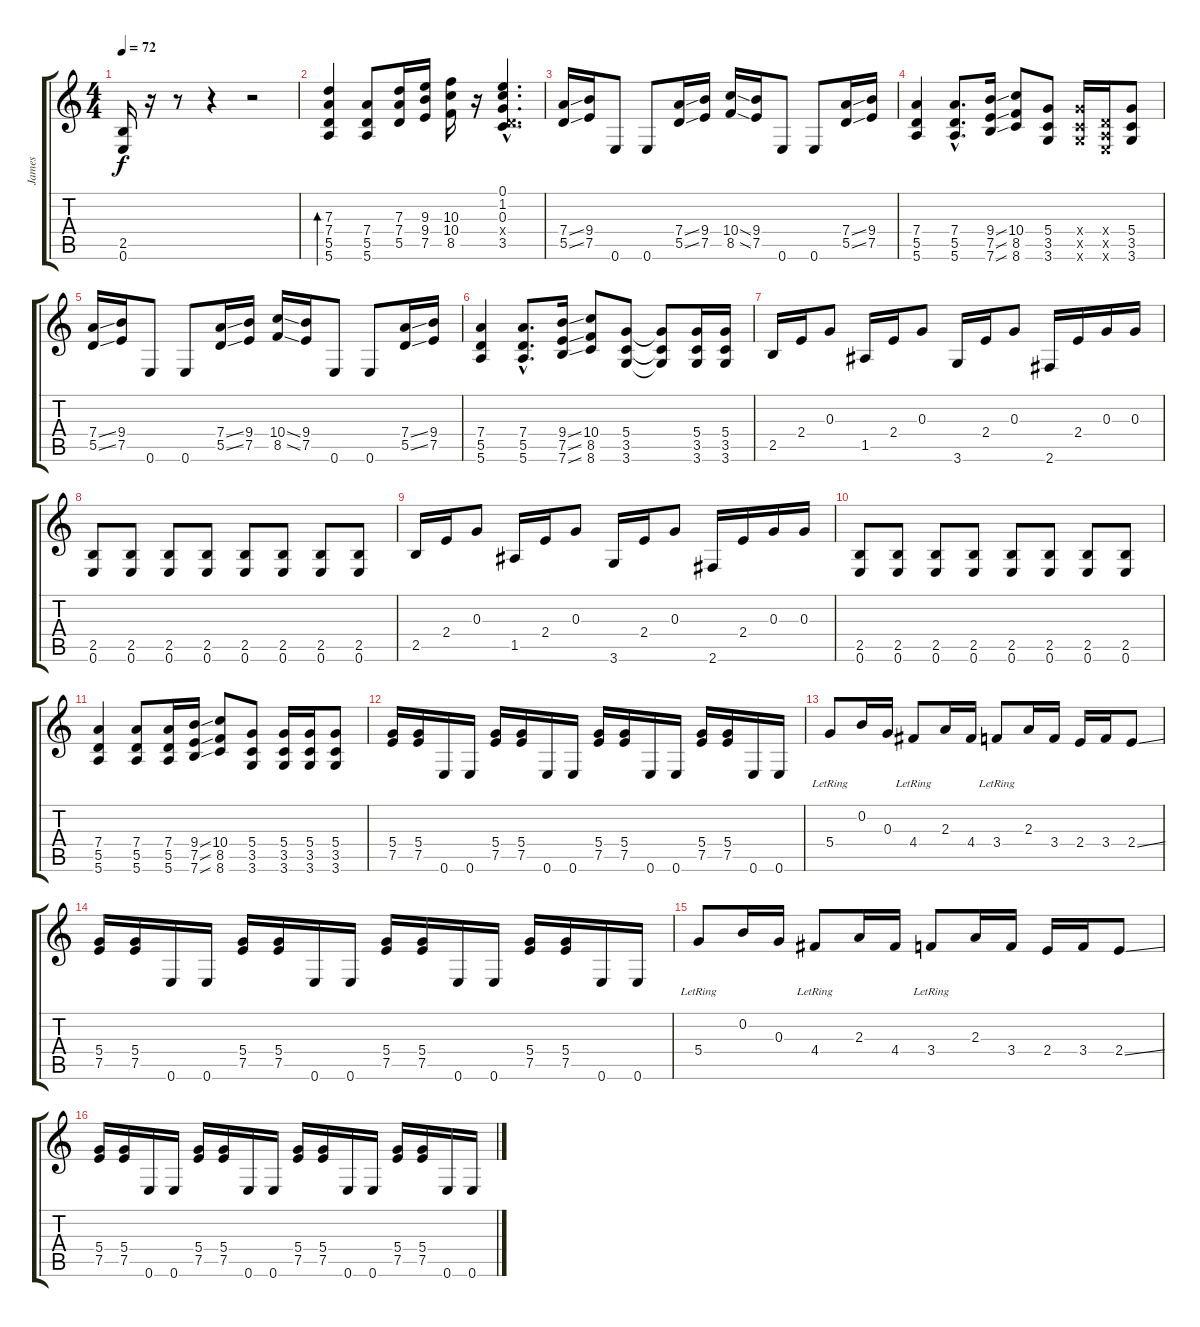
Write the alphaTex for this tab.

\track ("James" "James") {instrument distortionguitar}
\staff {score tabs}
\tuning (E4 B3 G3 D3 A2 E2) {hide}
\ts (4 4)
\tempo 72
\clef g2
\ks c
(2.5 0.6).16{dy f} r.16 r.8 r.4 r.2 |
(7.3 7.4 5.5 5.6).4{bd 240} (7.4 5.5 5.6).8 (7.3 7.4 5.5).16 (9.3 9.4 7.5).16 (10.3 10.4 8.5).16 r.16 (0.1{hac} 1.2{hac} 0.3{hac} 0.4{hac x} 3.5{hac}).4{d} |
(7.4{ss} 5.5{ss}).16 (9.4 7.5).16 0.6.8 0.6.8 (7.4{ss} 5.5{ss}).16 (9.4 7.5).16 (10.4{ss} 8.5{ss}).16 (9.4 7.5).16 0.6.8 0.6.8 (7.4{ss} 5.5{ss}).16 (9.4 7.5).16 |
(7.4 5.5 5.6).4 (7.4{hac} 5.5{hac} 5.6{hac}).8{d} (9.4{ss} 7.5{ss} 7.6{ss}).16 (10.4 8.5 8.6).8 (5.4 3.5 3.6).8 (5.4{x} 3.5{x} 3.6{x}).16 (0.4{x} 0.5{x} 0.6{x}).16 (5.4 3.5 3.6).8 |
(7.4{ss} 5.5{ss}).16 (9.4 7.5).16 0.6.8 0.6.8 (7.4{ss} 5.5{ss}).16 (9.4 7.5).16 (10.4{ss} 8.5{ss}).16 (9.4 7.5).16 0.6.8 0.6.8 (7.4{ss} 5.5{ss}).16 (9.4 7.5).16 |
(7.4 5.5 5.6).4 (7.4{hac} 5.5{hac} 5.6{hac}).8{d} (9.4{ss} 7.5{ss} 7.6{ss}).16 (10.4 8.5 8.6).8 (5.4 3.5 3.6).8 (5.4{t} 3.5{t} 3.6{t}).8 (5.4 3.5 3.6).16 (5.4 3.5 3.6).16 |
2.5.16 2.4.16 0.3.8 1.5.16 2.4.16 0.3.8 3.6.16 2.4.16 0.3.8 2.6.16 2.4.16 0.3.16 0.3.16 |
(2.5 0.6).8 (2.5 0.6).8 (2.5 0.6).8 (2.5 0.6).8 (2.5 0.6).8 (2.5 0.6).8 (2.5 0.6).8 (2.5 0.6).8 |
2.5.16 2.4.16 0.3.8 1.5.16 2.4.16 0.3.8 3.6.16 2.4.16 0.3.8 2.6.16 2.4.16 0.3.16 0.3.16 |
(2.5 0.6).8 (2.5 0.6).8 (2.5 0.6).8 (2.5 0.6).8 (2.5 0.6).8 (2.5 0.6).8 (2.5 0.6).8 (2.5 0.6).8 |
(7.4 5.5 5.6).4 (7.4 5.5 5.6).8 (7.4 5.5 5.6).16 (9.4{ss} 7.5{ss} 7.6{ss}).16 (10.4 8.5 8.6).8 (5.4 3.5 3.6).8 (5.4 3.5 3.6).16 (5.4 3.5 3.6).16 (5.4 3.5 3.6).8 |
(5.4 7.5).16 (5.4 7.5).16 0.6.16 0.6.16 (5.4 7.5).16 (5.4 7.5).16 0.6.16 0.6.16 (5.4 7.5).16 (5.4 7.5).16 0.6.16 0.6.16 (5.4 7.5).16 (5.4 7.5).16 0.6.16 0.6.16 |
5.4{lr}.8 0.2.16 0.3.16 4.4{lr}.8 2.3.16 4.4.16 3.4{lr}.8 2.3.16 3.4.16 2.4.16 3.4.16 2.4{ss}.8 |
(5.4 7.5).16 (5.4 7.5).16 0.6.16 0.6.16 (5.4 7.5).16 (5.4 7.5).16 0.6.16 0.6.16 (5.4 7.5).16 (5.4 7.5).16 0.6.16 0.6.16 (5.4 7.5).16 (5.4 7.5).16 0.6.16 0.6.16 |
5.4{lr}.8 0.2.16 0.3.16 4.4{lr}.8 2.3.16 4.4.16 3.4{lr}.8 2.3.16 3.4.16 2.4.16 3.4.16 2.4{ss}.8 |
(5.4 7.5).16 (5.4 7.5).16 0.6.16 0.6.16 (5.4 7.5).16 (5.4 7.5).16 0.6.16 0.6.16 (5.4 7.5).16 (5.4 7.5).16 0.6.16 0.6.16 (5.4 7.5).16 (5.4 7.5).16 0.6.16 0.6.16
